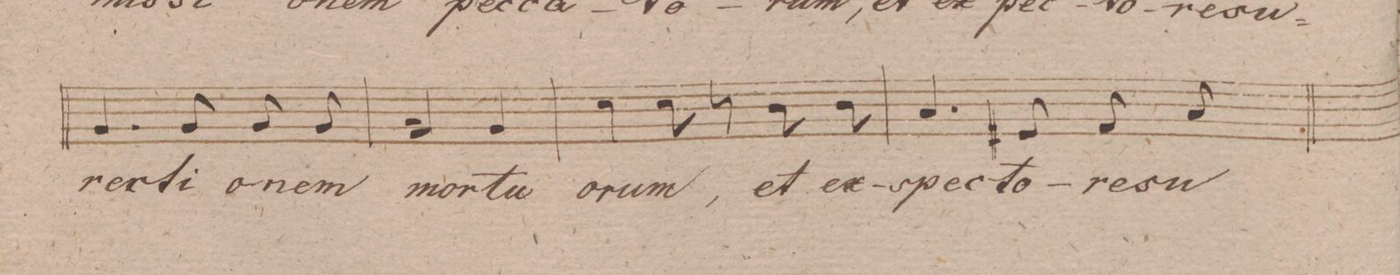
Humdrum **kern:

**kern	**text	**dynam
*I"Baſso.	*	*
*clefF4	*	*
*k[f#]	*	*
*met(c|)	*	*
*M3/4	*	*
4.BB/	-rec-	.
8BB/	-ti-	.
8BB/	-o-	.
8BB/	-nem	.
=245	=245	=245
2BB/	mor-	.
4BB/	-tu-	.
=246	=246	=246
4E\	-o-	.
8E\	-rum,	.
8r	.	.
8D\	et	.
8D\	ex-	.
=247	=247	=247
4.C/	-spec-	.
8GG#X/	-to	.
8AA/	re-	.
8C/	-sur-	.
=248	=248	=248
*-	*-	*-
